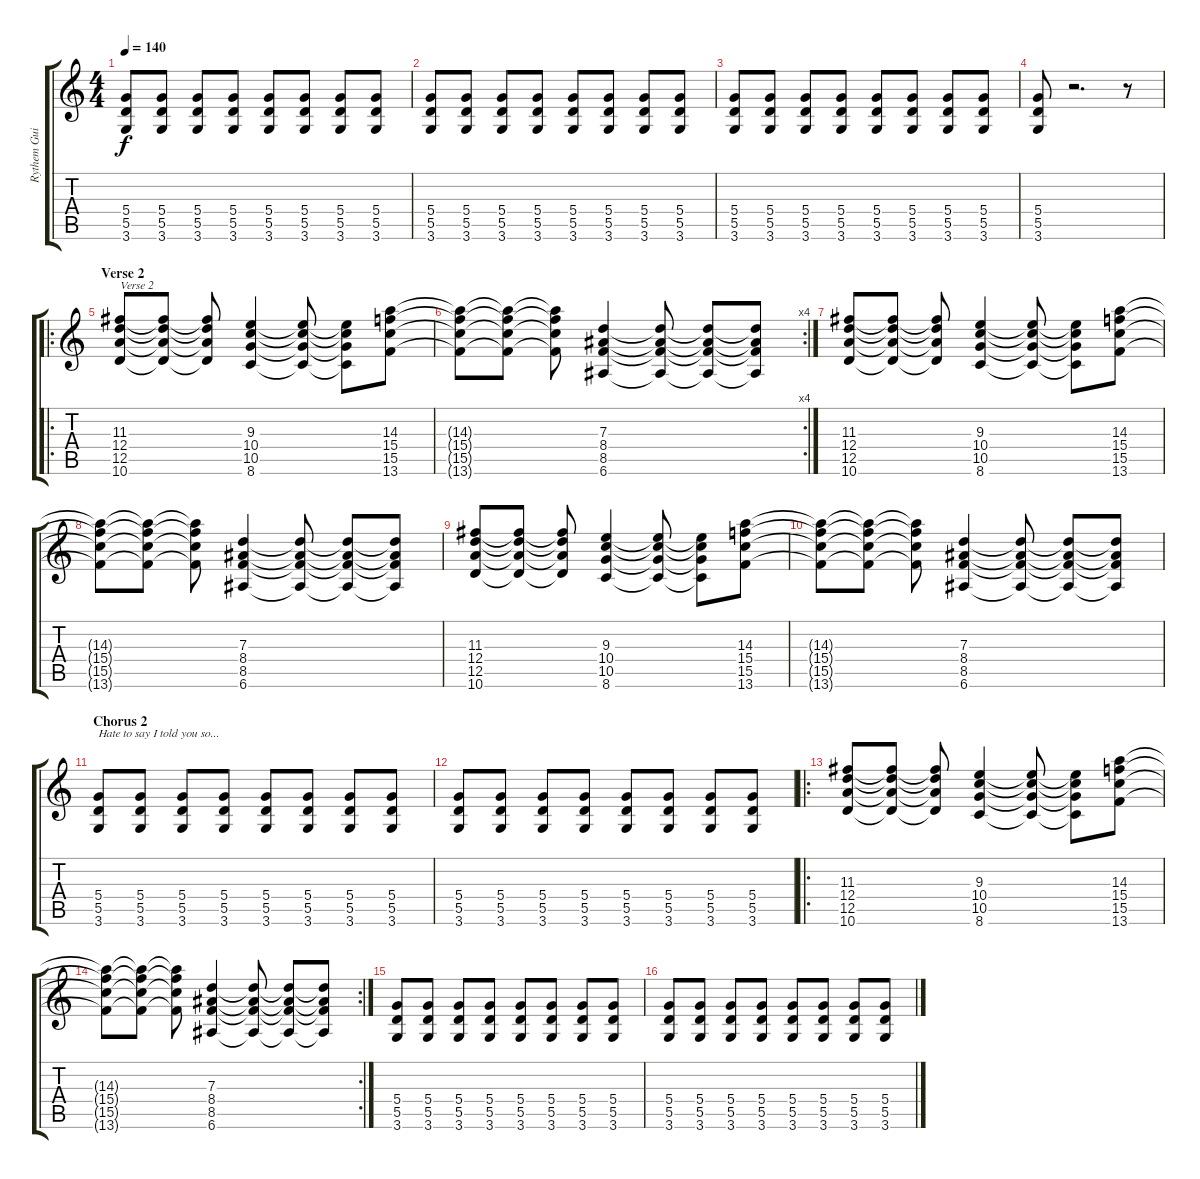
\track ("Rythem Guitar" "Rythem Gui") {instrument overdrivenguitar}
\staff {score tabs}
\tuning (E4 B3 G3 D3 A2 E2) {hide}
\ts (4 4)
\tempo 140
\clef g2
\ks c
(5.4 5.5 3.6).8{dy f volume 16} (5.4 5.5 3.6).8 (5.4 5.5 3.6).8 (5.4 5.5 3.6).8 (5.4 5.5 3.6).8 (5.4 5.5 3.6).8 (5.4 5.5 3.6).8 (5.4 5.5 3.6).8 |
(5.4 5.5 3.6).8 (5.4 5.5 3.6).8 (5.4 5.5 3.6).8 (5.4 5.5 3.6).8 (5.4 5.5 3.6).8 (5.4 5.5 3.6).8 (5.4 5.5 3.6).8 (5.4 5.5 3.6).8 |
(5.4 5.5 3.6).8 (5.4 5.5 3.6).8 (5.4 5.5 3.6).8 (5.4 5.5 3.6).8 (5.4 5.5 3.6).8 (5.4 5.5 3.6).8 (5.4 5.5 3.6).8 (5.4 5.5 3.6).8 |
(5.4 5.5 3.6).8 r.2{d} r.8 |
\ro
\section ("" "Verse 2")
(11.3 12.4 12.5 10.6).8{txt "Verse 2"} (11.3{t} 12.4{t} 12.5{t} 10.6{t}).8 (11.3{t} 12.4{t} 12.5{t} 10.6{t}).8 (9.3 10.4 10.5 8.6).4 (9.3{t} 10.4{t} 10.5{t} 8.6{t}).8 (9.3{t} 10.4{t} 10.5{t} 8.6{t}).8 (14.3 15.4 15.5 13.6).8 |
\rc 4
(14.3{t} 15.4{t} 15.5{t} 13.6{t}).8 (14.3{t} 15.4{t} 15.5{t} 13.6{t}).8 (14.3{t} 15.4{t} 15.5{t} 13.6{t}).8 (7.3 8.4 8.5 6.6).4 (7.3{t} 8.4{t} 8.5{t} 6.6{t}).8 (7.3{t} 8.4{t} 8.5{t} 6.6{t}).8 (7.3{t} 8.4{t} 8.5{t} 6.6{t}).8 |
(11.3 12.4 12.5 10.6).8 (11.3{t} 12.4{t} 12.5{t} 10.6{t}).8 (11.3{t} 12.4{t} 12.5{t} 10.6{t}).8 (9.3 10.4 10.5 8.6).4 (9.3{t} 10.4{t} 10.5{t} 8.6{t}).8 (9.3{t} 10.4{t} 10.5{t} 8.6{t}).8 (14.3 15.4 15.5 13.6).8 |
(14.3{t} 15.4{t} 15.5{t} 13.6{t}).8 (14.3{t} 15.4{t} 15.5{t} 13.6{t}).8 (14.3{t} 15.4{t} 15.5{t} 13.6{t}).8 (7.3 8.4 8.5 6.6).4 (7.3{t} 8.4{t} 8.5{t} 6.6{t}).8 (7.3{t} 8.4{t} 8.5{t} 6.6{t}).8 (7.3{t} 8.4{t} 8.5{t} 6.6{t}).8 |
(11.3 12.4 12.5 10.6).8 (11.3{t} 12.4{t} 12.5{t} 10.6{t}).8 (11.3{t} 12.4{t} 12.5{t} 10.6{t}).8 (9.3 10.4 10.5 8.6).4 (9.3{t} 10.4{t} 10.5{t} 8.6{t}).8 (9.3{t} 10.4{t} 10.5{t} 8.6{t}).8 (14.3 15.4 15.5 13.6).8 |
(14.3{t} 15.4{t} 15.5{t} 13.6{t}).8 (14.3{t} 15.4{t} 15.5{t} 13.6{t}).8 (14.3{t} 15.4{t} 15.5{t} 13.6{t}).8 (7.3 8.4 8.5 6.6).4 (7.3{t} 8.4{t} 8.5{t} 6.6{t}).8 (7.3{t} 8.4{t} 8.5{t} 6.6{t}).8 (7.3{t} 8.4{t} 8.5{t} 6.6{t}).8 |
\section ("" "Chorus 2")
(5.4 5.5 3.6).8{txt "Hate to say I told you so..."} (5.4 5.5 3.6).8 (5.4 5.5 3.6).8 (5.4 5.5 3.6).8 (5.4 5.5 3.6).8 (5.4 5.5 3.6).8 (5.4 5.5 3.6).8 (5.4 5.5 3.6).8 |
(5.4 5.5 3.6).8 (5.4 5.5 3.6).8 (5.4 5.5 3.6).8 (5.4 5.5 3.6).8 (5.4 5.5 3.6).8 (5.4 5.5 3.6).8 (5.4 5.5 3.6).8 (5.4 5.5 3.6).8 |
\ro
(11.3 12.4 12.5 10.6).8 (11.3{t} 12.4{t} 12.5{t} 10.6{t}).8 (11.3{t} 12.4{t} 12.5{t} 10.6{t}).8 (9.3 10.4 10.5 8.6).4 (9.3{t} 10.4{t} 10.5{t} 8.6{t}).8 (9.3{t} 10.4{t} 10.5{t} 8.6{t}).8 (14.3 15.4 15.5 13.6).8 |
\rc 2
(14.3{t} 15.4{t} 15.5{t} 13.6{t}).8 (14.3{t} 15.4{t} 15.5{t} 13.6{t}).8 (14.3{t} 15.4{t} 15.5{t} 13.6{t}).8 (7.3 8.4 8.5 6.6).4 (7.3{t} 8.4{t} 8.5{t} 6.6{t}).8 (7.3{t} 8.4{t} 8.5{t} 6.6{t}).8 (7.3{t} 8.4{t} 8.5{t} 6.6{t}).8 |
(5.4 5.5 3.6).8{volume 16} (5.4 5.5 3.6).8 (5.4 5.5 3.6).8 (5.4 5.5 3.6).8 (5.4 5.5 3.6).8 (5.4 5.5 3.6).8 (5.4 5.5 3.6).8 (5.4 5.5 3.6).8 |
(5.4 5.5 3.6).8 (5.4 5.5 3.6).8 (5.4 5.5 3.6).8 (5.4 5.5 3.6).8 (5.4 5.5 3.6).8 (5.4 5.5 3.6).8 (5.4 5.5 3.6).8 (5.4 5.5 3.6).8
